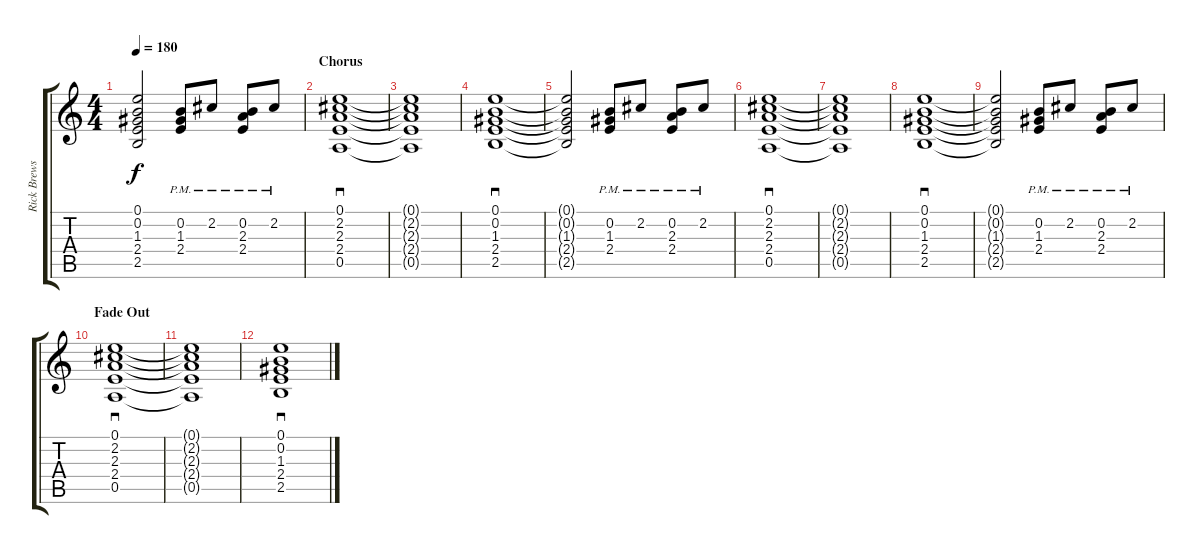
\track ("Rick Brewster" "Rick Brews") {instrument overdrivenguitar}
\staff {score tabs}
\tuning (E4 B3 G3 D3 A2 E2) {hide}
\ts (4 4)
\tempo 180
\clef g2
\ks c
(0.1{t} 0.2{t} 1.3{t} 2.4{t} 2.5{t}).2{dy f} (0.2{pm} 1.3 2.4).8 2.2{pm}.8 (0.2{pm} 2.3 2.4).8 2.2{pm}.8 |
\section ("" "Chorus")
(0.1 2.2 2.3 2.4 0.5).1{sd} |
(0.1{t} 2.2{t} 2.3{t} 2.4{t} 0.5{t}).1 |
(0.1 0.2 1.3 2.4 2.5).1{sd} |
(0.1{t} 0.2{t} 1.3{t} 2.4{t} 2.5{t}).2 (0.2{pm} 1.3 2.4).8 2.2{pm}.8 (0.2{pm} 2.3 2.4).8 2.2{pm}.8 |
(0.1 2.2 2.3 2.4 0.5).1{sd} |
(0.1{t} 2.2{t} 2.3{t} 2.4{t} 0.5{t}).1 |
(0.1 0.2 1.3 2.4 2.5).1{sd} |
(0.1{t} 0.2{t} 1.3{t} 2.4{t} 2.5{t}).2 (0.2{pm} 1.3 2.4).8 2.2{pm}.8 (0.2{pm} 2.3 2.4).8 2.2{pm}.8 |
\section ("" "Fade Out")
(0.1 2.2 2.3 2.4 0.5).1{sd} |
(0.1{t} 2.2{t} 2.3{t} 2.4{t} 0.5{t}).1 |
(0.1 0.2 1.3 2.4 2.5).1{sd}
